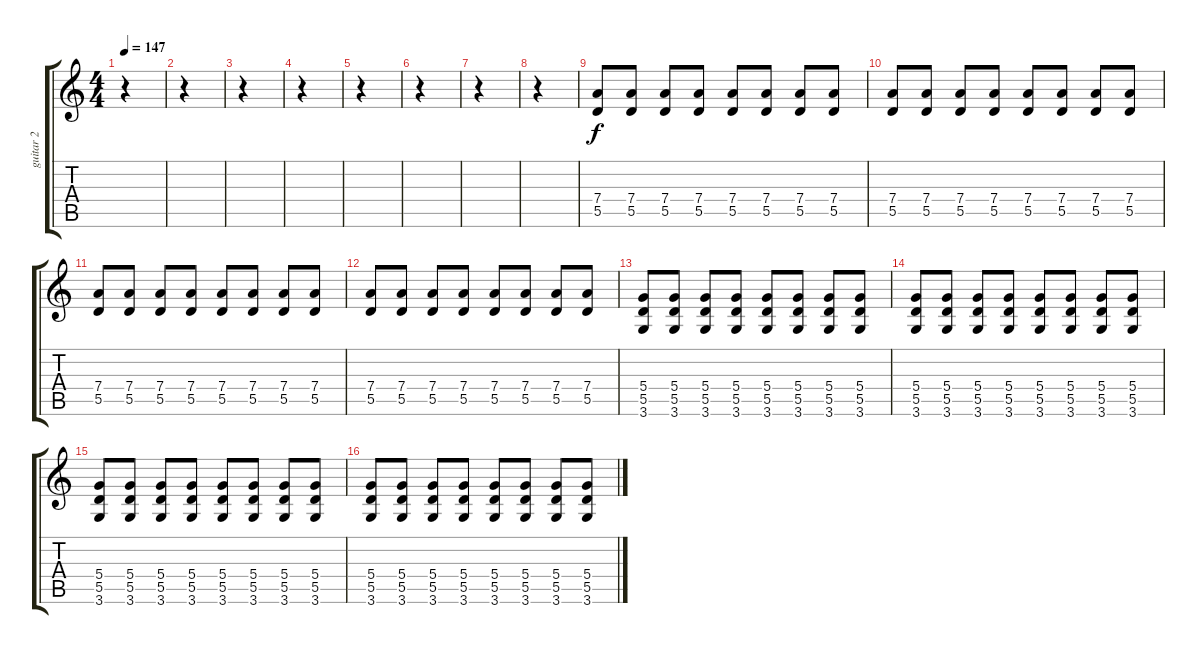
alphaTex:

\track ("guitar 2" "guitar 2") {instrument overdrivenguitar}
\staff {score tabs}
\tuning (E4 B3 G3 D3 A2 E2) {hide}
\ts (4 4)
\tempo 147
\clef g2
\ks c
r.4{dy f instrument overdrivenguitar} |
r.4 |
r.4 |
r.4 |
r.4 |
r.4 |
r.4 |
r.4 |
(7.4 5.5).8 (7.4 5.5).8 (7.4 5.5).8 (7.4 5.5).8 (7.4 5.5).8 (7.4 5.5).8 (7.4 5.5).8 (7.4 5.5).8 |
(7.4 5.5).8 (7.4 5.5).8 (7.4 5.5).8 (7.4 5.5).8 (7.4 5.5).8 (7.4 5.5).8 (7.4 5.5).8 (7.4 5.5).8 |
(7.4 5.5).8 (7.4 5.5).8 (7.4 5.5).8 (7.4 5.5).8 (7.4 5.5).8 (7.4 5.5).8 (7.4 5.5).8 (7.4 5.5).8 |
(7.4 5.5).8 (7.4 5.5).8 (7.4 5.5).8 (7.4 5.5).8 (7.4 5.5).8 (7.4 5.5).8 (7.4 5.5).8 (7.4 5.5).8 |
(5.4 5.5 3.6).8 (5.4 5.5 3.6).8 (5.4 5.5 3.6).8 (5.4 5.5 3.6).8 (5.4 5.5 3.6).8 (5.4 5.5 3.6).8 (5.4 5.5 3.6).8 (5.4 5.5 3.6).8 |
(5.4 5.5 3.6).8 (5.4 5.5 3.6).8 (5.4 5.5 3.6).8 (5.4 5.5 3.6).8 (5.4 5.5 3.6).8 (5.4 5.5 3.6).8 (5.4 5.5 3.6).8 (5.4 5.5 3.6).8 |
(5.4 5.5 3.6).8 (5.4 5.5 3.6).8 (5.4 5.5 3.6).8 (5.4 5.5 3.6).8 (5.4 5.5 3.6).8 (5.4 5.5 3.6).8 (5.4 5.5 3.6).8 (5.4 5.5 3.6).8 |
(5.4 5.5 3.6).8 (5.4 5.5 3.6).8 (5.4 5.5 3.6).8 (5.4 5.5 3.6).8 (5.4 5.5 3.6).8 (5.4 5.5 3.6).8 (5.4 5.5 3.6).8 (5.4 5.5 3.6).8
